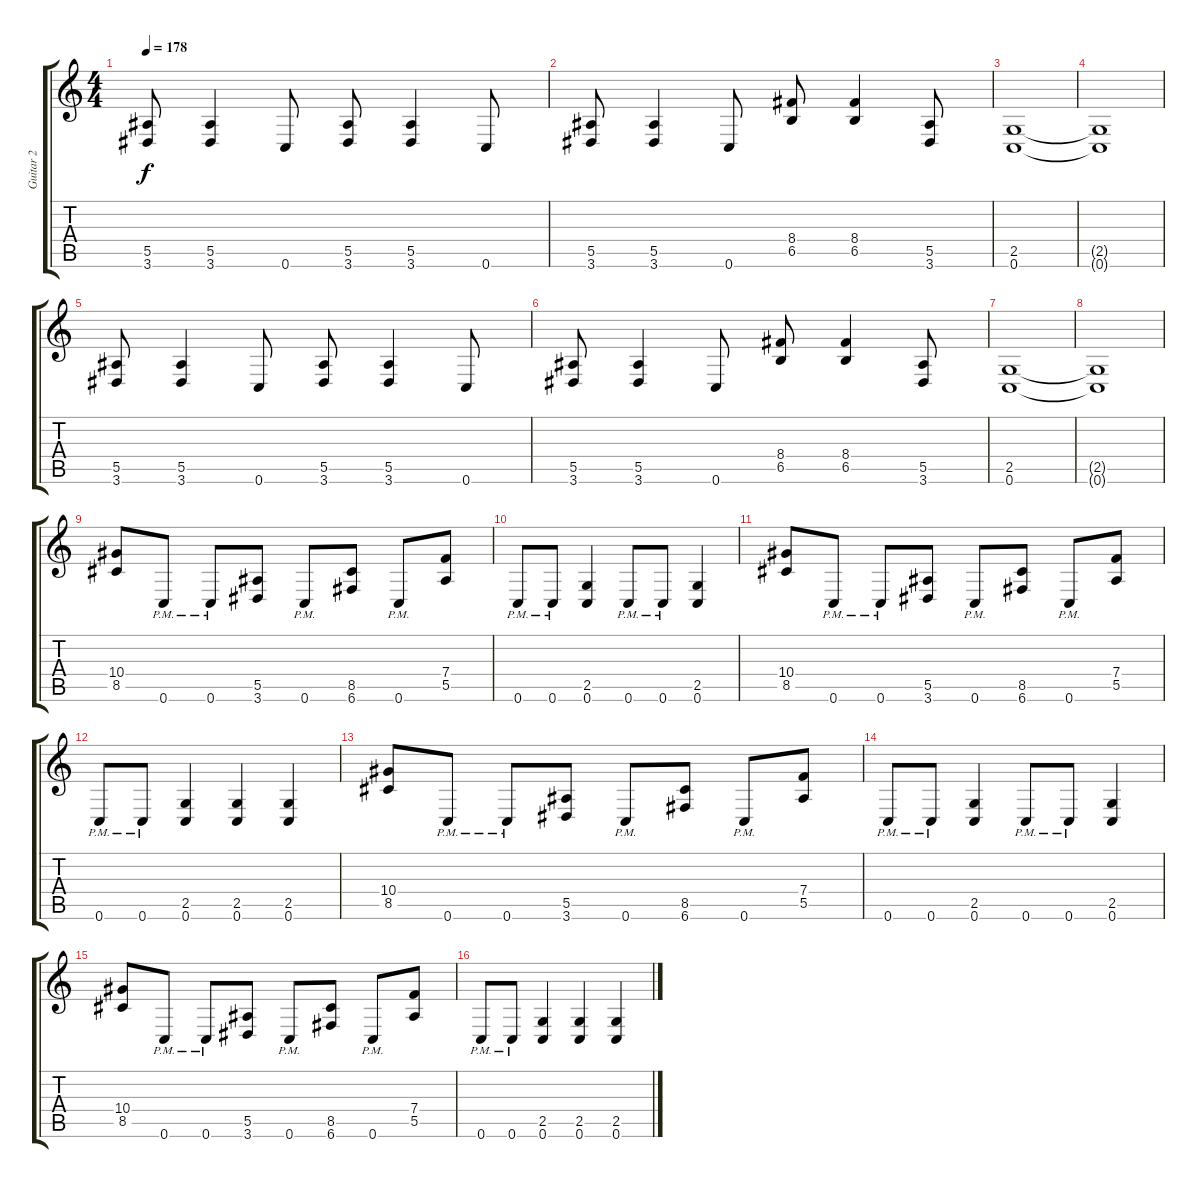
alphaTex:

\track ("Guitar 2" "Guitar 2") {instrument distortionguitar}
\staff {score tabs}
\tuning (C4 G3 Eb3 Bb2 F2 C2) {hide}
\ts (4 4)
\tempo 178
\clef g2
\ks c
(5.5 3.6).8{dy f} (5.5 3.6).4 0.6.8 (5.5 3.6).8 (5.5 3.6).4 0.6.8 |
(5.5 3.6).8 (5.5 3.6).4 0.6.8 (8.4 6.5).8 (8.4 6.5).4 (5.5 3.6).8 |
(2.5 0.6).1 |
(2.5{t} 0.6{t}).1 |
(5.5 3.6).8 (5.5 3.6).4 0.6.8 (5.5 3.6).8 (5.5 3.6).4 0.6.8 |
(5.5 3.6).8 (5.5 3.6).4 0.6.8 (8.4 6.5).8 (8.4 6.5).4 (5.5 3.6).8 |
(2.5 0.6).1 |
(2.5{t} 0.6{t}).1 |
(10.4 8.5).8 0.6{pm}.8 0.6{pm}.8 (5.5 3.6).8 0.6{pm}.8 (8.5 6.6).8 0.6{pm}.8 (7.4 5.5).8 |
0.6{pm}.8 0.6{pm}.8 (2.5 0.6).4 0.6{pm}.8 0.6{pm}.8 (2.5 0.6).4 |
(10.4 8.5).8 0.6{pm}.8 0.6{pm}.8 (5.5 3.6).8 0.6{pm}.8 (8.5 6.6).8 0.6{pm}.8 (7.4 5.5).8 |
0.6{pm}.8 0.6{pm}.8 (2.5 0.6).4 (2.5 0.6).4 (2.5 0.6).4 |
(10.4 8.5).8 0.6{pm}.8 0.6{pm}.8 (5.5 3.6).8 0.6{pm}.8 (8.5 6.6).8 0.6{pm}.8 (7.4 5.5).8 |
0.6{pm}.8 0.6{pm}.8 (2.5 0.6).4 0.6{pm}.8 0.6{pm}.8 (2.5 0.6).4 |
(10.4 8.5).8 0.6{pm}.8 0.6{pm}.8 (5.5 3.6).8 0.6{pm}.8 (8.5 6.6).8 0.6{pm}.8 (7.4 5.5).8 |
0.6{pm}.8 0.6{pm}.8 (2.5 0.6).4 (2.5 0.6).4 (2.5 0.6).4
